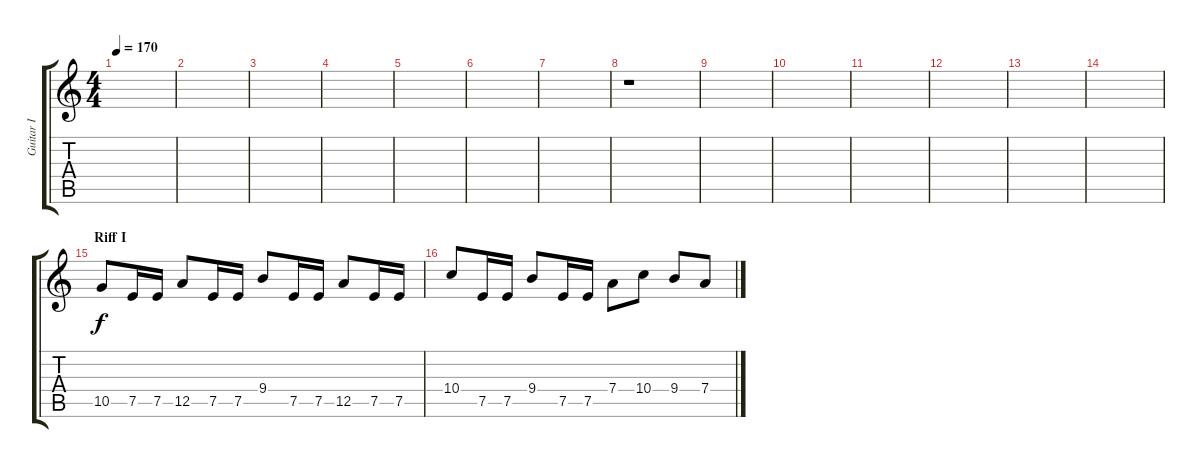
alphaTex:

\track ("Guitar I" "Guitar I") {instrument distortionguitar}
\staff {score tabs}
\tuning (E4 B3 G3 D3 A2 E2) {hide}
\ts (4 4)
\tempo 170
\clef g2
\ks c
|
|
|
|
|
|
|
r.1 |
|
|
|
|
|
|
\section ("" "Riff I")
10.5.8 7.5.16 7.5.16 12.5.8 7.5.16 7.5.16 9.4.8 7.5.16 7.5.16 12.5.8 7.5.16 7.5.16 |
10.4.8 7.5.16 7.5.16 9.4.8 7.5.16 7.5.16 7.4.8 10.4.8 9.4.8 7.4.8
